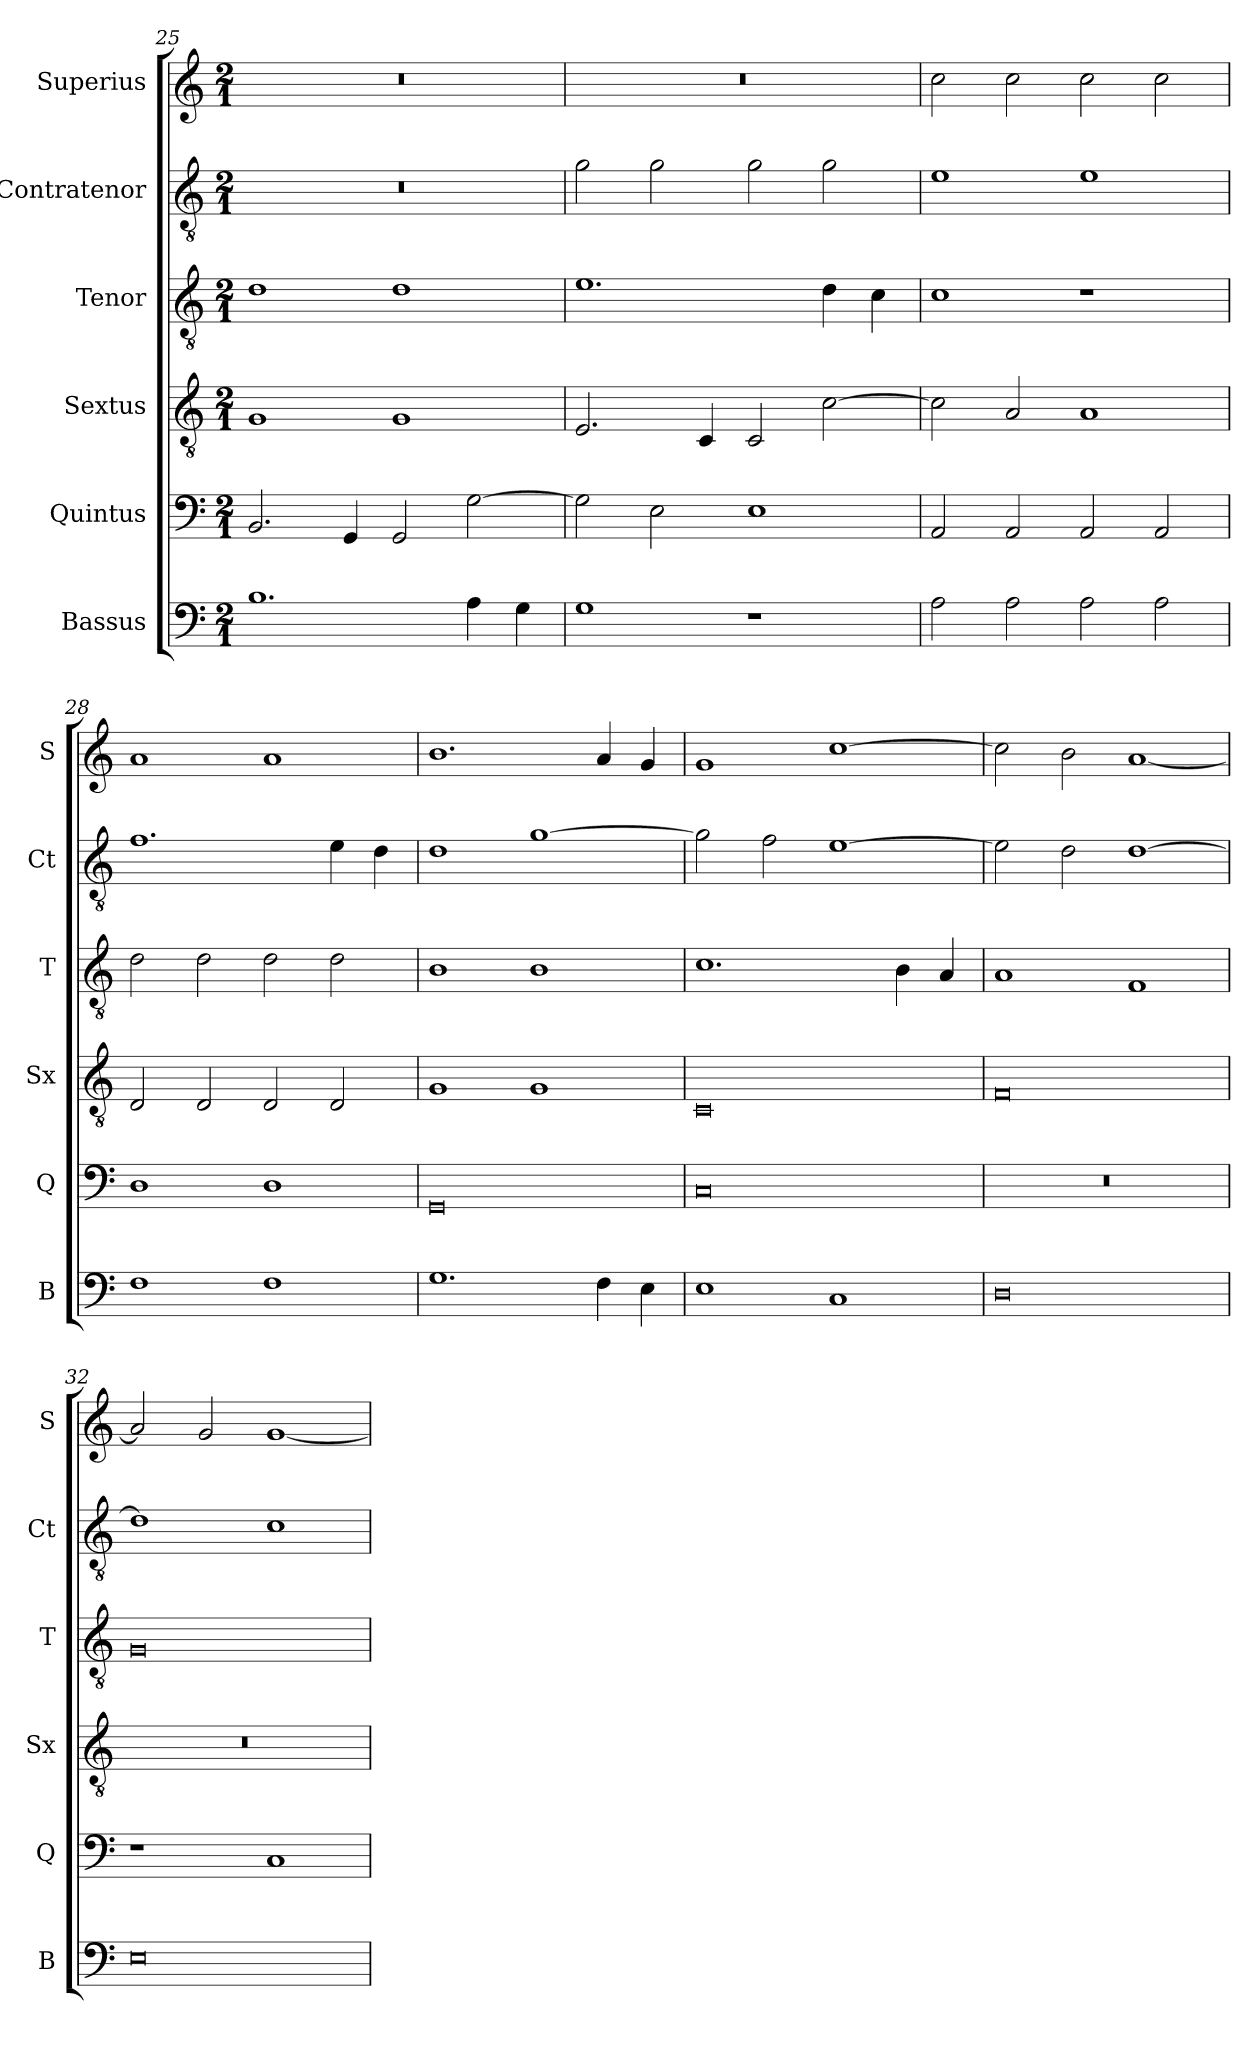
**kern	**kern	**kern	**kern	**kern	**kern
*part6	*part5	*part4	*part3	*part2	*part1
*staff6	*staff5	*staff4	*staff3	*staff2	*staff1
*I"Bassus	*I"Quintus	*I"Sextus	*I"Tenor	*I"Contratenor	*I"Superius
*I'B	*I'Q	*I'Sx	*I'T	*I'Ct	*I'S
*clefF4	*clefF4	*clefGv2	*clefGv2	*clefGv2	*clefG2
*k[]	*k[]	*k[]	*k[]	*k[]	*k[]
*M2/1	*M2/1	*M2/1	*M2/1	*M2/1	*M2/1
=25	=25	=25	=25	=25	=25
1.B	2.BB/	1G	1d	0r	0r
.	4GG/	.	.	.	.
.	2GG/	1G	1d	.	.
4A\	[2G\	.	.	.	.
4G\	.	.	.	.	.
=26	=26	=26	=26	=26	=26
1G	2G\]	2.E/	1.e	2g\	0r
.	2E\	.	.	2g\	.
.	.	4C/	.	.	.
1r	1E	2C/	.	2g\	.
.	.	[2c\	4d\	2g\	.
.	.	.	4c\	.	.
=27	=27	=27	=27	=27	=27
2A\	2AA/	2c\]	1c	1e	2cc\
2A\	2AA/	2A/	.	.	2cc\
2A\	2AA/	1A	1r	1e	2cc\
2A\	2AA/	.	.	.	2cc\
=28	=28	=28	=28	=28	=28
1F	1D	2D/	2d\	1.f	1a
.	.	2D/	2d\	.	.
1F	1D	2D/	2d\	.	1a
.	.	2D/	2d\	4e\	.
.	.	.	.	4d\	.
=29	=29	=29	=29	=29	=29
1.G	0GG	1G	1B	1d	1.b
.	.	1G	1B	[1g	.
4F\	.	.	.	.	4a/
4E\	.	.	.	.	4g/
=30	=30	=30	=30	=30	=30
1E	0C	0C	1.c	2g\]	1g
.	.	.	.	2f\	.
1C	.	.	.	[1e	[1cc
.	.	.	4B\	.	.
.	.	.	4A/	.	.
=31	=31	=31	=31	=31	=31
0D	0r	0F	1A	2e\]	2cc\]
.	.	.	.	2d\	2b\
.	.	.	1F	[1d	[1a
=32	=32	=32	=32	=32	=32
0E	1r	0r	0G	1d]	2a/]
.	.	.	.	.	2g/
.	1C	.	.	1c	[1g
=	=	=	=	=	=
*-	*-	*-	*-	*-	*-
